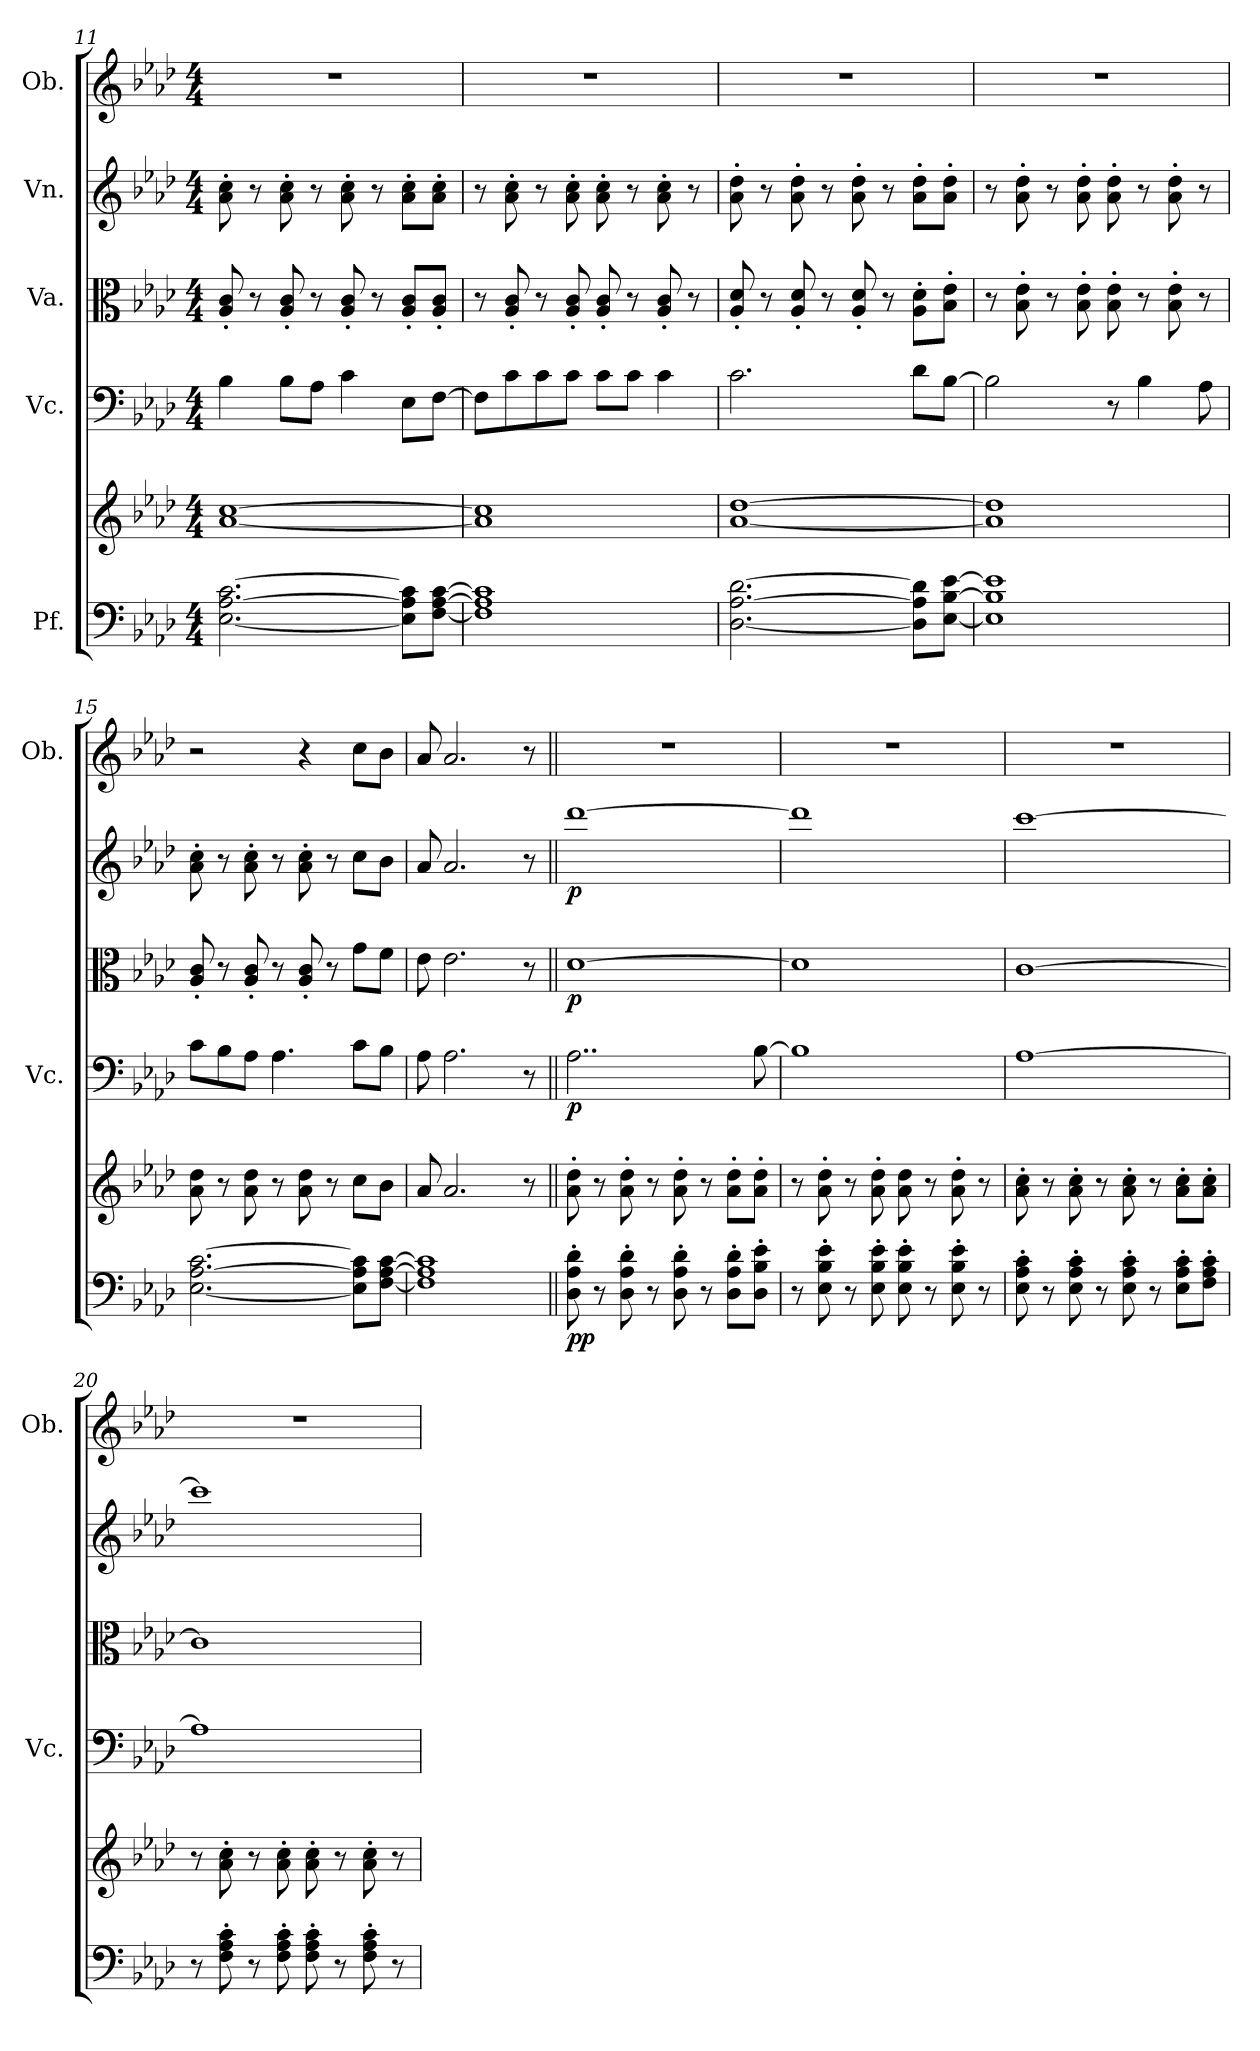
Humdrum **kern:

**kern	**kern	**dynam	**kern	**dynam	**kern	**dynam	**kern	**dynam	**kern
*part5	*part5	*part5	*part4	*part4	*part3	*part3	*part2	*part2	*part1
*staff6	*staff5	*staff5/6	*staff4	*staff4	*staff3	*staff3	*staff2	*staff2	*staff1
*I"Pf.	*	*	*I"Vc.	*	*I"Va.	*	*I"Vn.	*	*I"Ob.
*	*	*	*I'Vc.	*	*	*	*	*	*I'Ob.
!!LO:LB:g=z
*clefF4	*clefG2	*	*clefF4	*	*clefC3	*	*clefG2	*	*clefG2
*k[b-e-a-d-]	*k[b-e-a-d-]	*	*k[b-e-a-d-]	*	*k[b-e-a-d-]	*	*k[b-e-a-d-]	*	*k[b-e-a-d-]
*M4/4	*M4/4	*	*M4/4	*	*M4/4	*	*M4/4	*	*M4/4
=11	=11	=11	=11	=11	=11	=11	=11	=11	=11
[2.E-\ [2.A-\ [2.c\	[1a- [1cc	.	4B-\	.	8A-/' 8c/'	.	8a-\' 8cc\'	.	1r
.	.	.	.	.	8r	.	8r	.	.
.	.	.	8B-\L	.	8A-/' 8c/'	.	8a-\' 8cc\'	.	.
.	.	.	8A-\J	.	8r	.	8r	.	.
.	.	.	4c\	.	8A-/' 8c/'	.	8a-\' 8cc\'	.	.
.	.	.	.	.	8r	.	8r	.	.
8E-\] 8A-\] 8c\]L	.	.	8E-\L	.	8A-/' 8c/'L	.	8a-\' 8cc\'L	.	.
[8F\ [8A-\ [8c\J	.	.	[8F\J	.	8A-/' 8c/'J	.	8a-\' 8cc\'J	.	.
=12	=12	=12	=12	=12	=12	=12	=12	=12	=12
1F] 1A-] 1c]	1a-] 1cc]	.	8F\L]	.	8r	.	8r	.	1r
.	.	.	8c\	.	8A-/' 8c/'	.	8a-\' 8cc\'	.	.
.	.	.	8c\	.	8r	.	8r	.	.
.	.	.	8c\J	.	8A-/' 8c/'	.	8a-\' 8cc\'	.	.
.	.	.	8c\L	.	8A-/' 8c/'	.	8a-\' 8cc\'	.	.
.	.	.	8c\J	.	8r	.	8r	.	.
.	.	.	4c\	.	8A-/' 8c/'	.	8a-\' 8cc\'	.	.
.	.	.	.	.	8r	.	8r	.	.
=13	=13	=13	=13	=13	=13	=13	=13	=13	=13
[2.D-\ [2.A-\ [2.d-\	[1a- [1dd-	.	2.c\	.	8A-/' 8d-/'	.	8a-\' 8dd-\'	.	1r
.	.	.	.	.	8r	.	8r	.	.
.	.	.	.	.	8A-/' 8d-/'	.	8a-\' 8dd-\'	.	.
.	.	.	.	.	8r	.	8r	.	.
.	.	.	.	.	8A-/' 8d-/'	.	8a-\' 8dd-\'	.	.
.	.	.	.	.	8r	.	8r	.	.
8D-\] 8A-\] 8d-\]L	.	.	8d-\L	.	8A-\' 8d-\'L	.	8a-\' 8dd-\'L	.	.
[8E-\ [8B-\ [8e-\J	.	.	[8B-\J	.	8B-\' 8e-\'J	.	8a-\' 8dd-\'J	.	.
=14	=14	=14	=14	=14	=14	=14	=14	=14	=14
1E-] 1B-] 1e-]	1a-] 1dd-]	.	2B-\]	.	8r	.	8r	.	1r
.	.	.	.	.	8B-\' 8e-\'	.	8a-\' 8dd-\'	.	.
.	.	.	.	.	8r	.	8r	.	.
.	.	.	.	.	8B-\' 8e-\'	.	8a-\' 8dd-\'	.	.
.	.	.	8r	.	8B-\' 8e-\'	.	8a-\' 8dd-\'	.	.
.	.	.	4B-\	.	8r	.	8r	.	.
.	.	.	.	.	8B-\' 8e-\'	.	8a-\' 8dd-\'	.	.
.	.	.	8A-\	.	8r	.	8r	.	.
!!LO:PB:g=z
=15	=15	=15	=15	=15	=15	=15	=15	=15	=15
[2.E-\ [2.A-\ [2.c\	8a-\ 8dd-\	.	8c\L	.	8A-/' 8c/'	.	8a-\' 8cc\'	.	2r
.	8r	.	8B-\	.	8r	.	8r	.	.
.	8a-\ 8dd-\	.	8A-\J	.	8A-/' 8c/'	.	8a-\' 8cc\'	.	.
.	8r	.	4.A-\	.	8r	.	8r	.	.
.	8a-\ 8dd-\	.	.	.	8A-/' 8c/'	.	8a-\' 8cc\'	.	4r
.	8r	.	.	.	8r	.	8r	.	.
8E-\] 8A-\] 8c\]L	8cc\L	.	8c\L	.	8g\L	.	8cc\L	.	8cc\L
[8F\ [8A-\ [8c\J	8b-\J	.	8B-\J	.	8f\J	.	8b-\J	.	8b-\J
=16	=16	=16	=16	=16	=16	=16	=16	=16	=16
1F] 1A-] 1c]	8a-/	.	8A-\	.	8e-\	.	8a-/	.	8a-/
.	2.a-/	.	2.A-\	.	2.e-\	.	2.a-/	.	2.a-/
.	8r	.	8r	.	8r	.	8r	.	8r
=17||	=17||	=17||	=17||	=17||	=17||	=17||	=17||	=17||	=17||
!	!	!LO:DY:b=2	!	!	!	!	!	!	!
!	!	!LO:DY:n=1:b	!	!LO:DY:b	!	!LO:DY:b	!	!LO:DY:b	!
8D-\' 8A-\' 8d-\'	8a-\' 8dd-\'	p p	2..A-\	p	[1d-	p	[1ddd-	p	1r
8r	8r	.	.	.	.	.	.	.	.
8D-\' 8A-\' 8d-\'	8a-\' 8dd-\'	.	.	.	.	.	.	.	.
8r	8r	.	.	.	.	.	.	.	.
8D-\' 8A-\' 8d-\'	8a-\' 8dd-\'	.	.	.	.	.	.	.	.
8r	8r	.	.	.	.	.	.	.	.
8D-\' 8A-\' 8d-\'L	8a-\' 8dd-\'L	.	.	.	.	.	.	.	.
8D-\' 8B-\' 8e-\'J	8a-\' 8dd-\'J	.	[8B-\	.	.	.	.	.	.
=18	=18	=18	=18	=18	=18	=18	=18	=18	=18
8r	8r	.	1B-]	.	1d-]	.	1ddd-]	.	1r
8E-\' 8B-\' 8e-\'	8a-\' 8dd-\'	.	.	.	.	.	.	.	.
8r	8r	.	.	.	.	.	.	.	.
8E-\' 8B-\' 8e-\'	8a-\' 8dd-\'	.	.	.	.	.	.	.	.
8E-\' 8B-\' 8e-\'	8a-\ 8dd-\	.	.	.	.	.	.	.	.
8r	8r	.	.	.	.	.	.	.	.
8E-\' 8B-\' 8e-\'	8a-\' 8dd-\'	.	.	.	.	.	.	.	.
8r	8r	.	.	.	.	.	.	.	.
=19	=19	=19	=19	=19	=19	=19	=19	=19	=19
8E-\' 8A-\' 8c\'	8a-\' 8cc\'	.	[1A-	.	[1c	.	[1ccc	.	1r
8r	8r	.	.	.	.	.	.	.	.
8E-\' 8A-\' 8c\'	8a-\' 8cc\'	.	.	.	.	.	.	.	.
8r	8r	.	.	.	.	.	.	.	.
8E-\' 8A-\' 8c\'	8a-\' 8cc\'	.	.	.	.	.	.	.	.
8r	8r	.	.	.	.	.	.	.	.
8E-\' 8A-\' 8c\'L	8a-\' 8cc\'L	.	.	.	.	.	.	.	.
8F\' 8A-\' 8c\'J	8a-\' 8cc\'J	.	.	.	.	.	.	.	.
!!LO:LB:g=z
=20	=20	=20	=20	=20	=20	=20	=20	=20	=20
8r	8r	.	1A-]	.	1c]	.	1ccc]	.	1r
8F\' 8A-\' 8c\'	8a-\' 8cc\'	.	.	.	.	.	.	.	.
8r	8r	.	.	.	.	.	.	.	.
8F\' 8A-\' 8c\'	8a-\' 8cc\'	.	.	.	.	.	.	.	.
8F\' 8A-\' 8c\'	8a-\' 8cc\'	.	.	.	.	.	.	.	.
8r	8r	.	.	.	.	.	.	.	.
8F\' 8A-\' 8c\'	8a-\' 8cc\'	.	.	.	.	.	.	.	.
8r	8r	.	.	.	.	.	.	.	.
=	=	=	=	=	=	=	=	=	=
*-	*-	*-	*-	*-	*-	*-	*-	*-	*-
